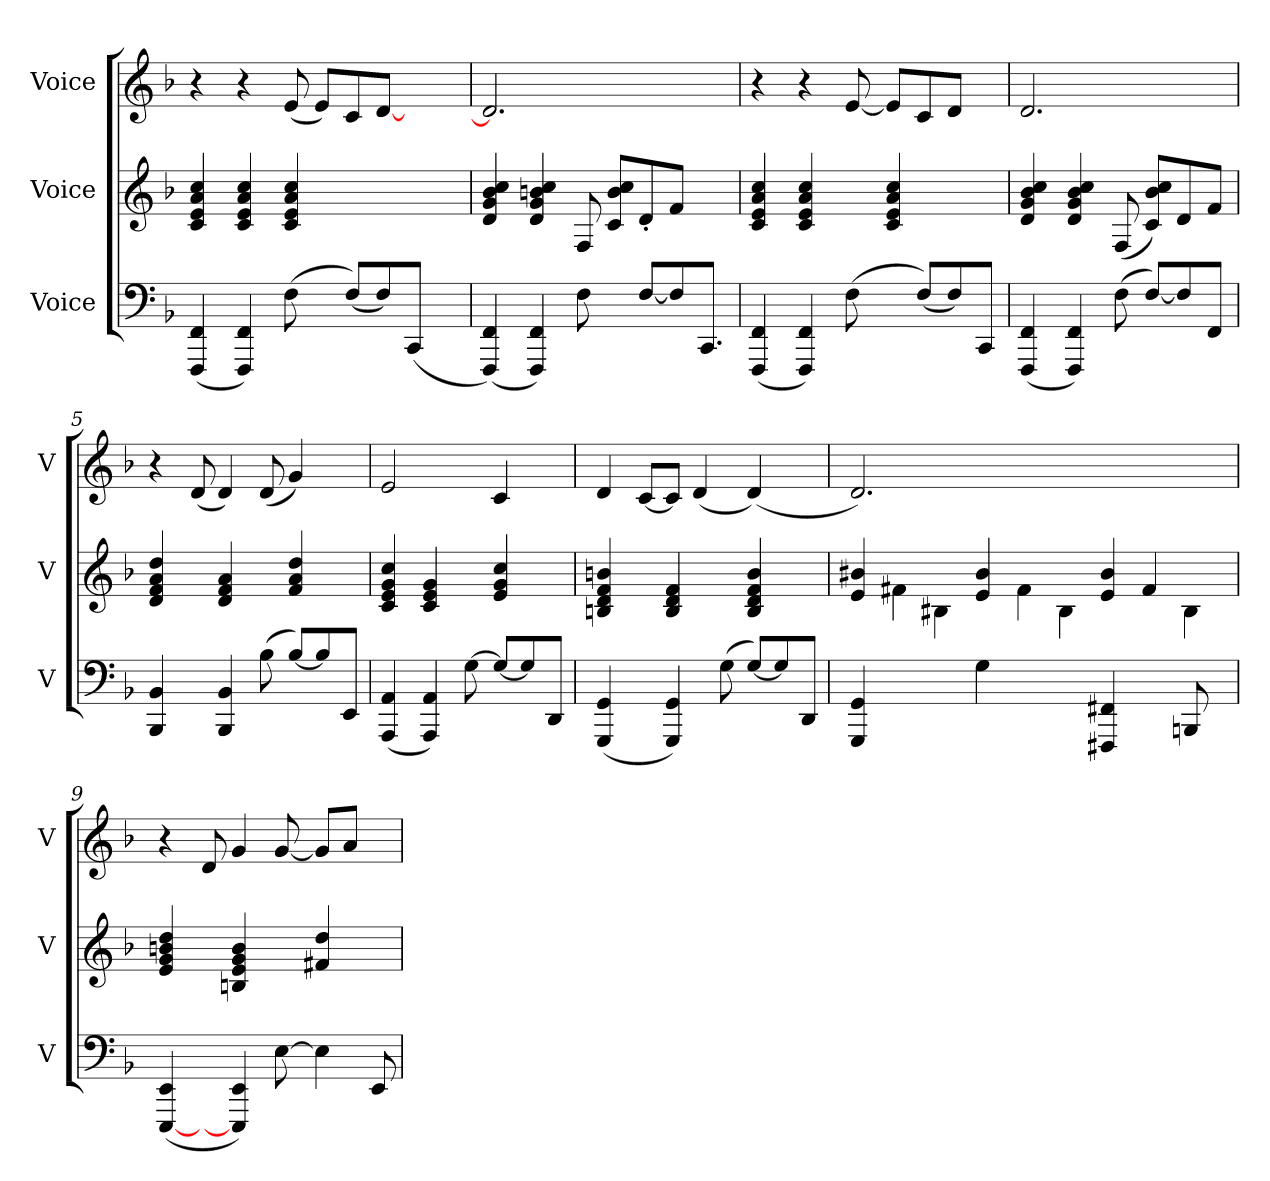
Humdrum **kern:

**kern	**kern	**kern
*part3	*part2	*part1
*staff3	*staff2	*staff1
*I"Voice	*I"Voice	*I"Voice
*I'V	*I'V	*I'V
*clefF4	*clefG2	*clefG2
*k[b-]	*k[b-]	*k[b-]
=1	=1	=1
(<4FFF/ 4FF/	4c/ 4e/ 4a/ 4cc/	4r
4FFF/ 4FF/)	4c/ 4e/ 4a/ 4cc/	4r
(>8F\	4c/ 4e/ 4a/ 4cc/	(<8e/
8ryy	.	8e/L)
(<8F/L)	4ryy	8c/
8F/)	.	[8d/J
(<8CC/J	8ryy	8..ryy
16ryy	16ryy	.
32ryy	32ryy	.
=2	=2	=2
(<4FFF/ 4FF/)	4d/ 4g/ 4b-/ 4cc/	2.d/]
4FFF/ 4FF/)	4d/ 4g/ 4bn/ 4cc/	.
8F\	8F/	.
8ryy	8c/ 8b/ 8cc/L	.
[8F/L	8d'/	4..ryy
8F/]	8f/J	.
8.CC/J	8.ryy	.
=3	=3	=3
(<4FFF/ 4FF/	4c/ 4e/ 4a/ 4cc/	4r
4FFF/ 4FF/)	4c/ 4e/ 4a/ 4cc/	4r
(>8F\	8ryy	[8e/
8ryy	4c/ 4e/ 4a/ 4cc/	8e/L]
(<8F/L)	.	8c/
8F/)	4ryy	8d/J
8CC/J	.	8ryy
!!LO:LB:g=z
=4	=4	=4
(<4FFF/ 4FF/	4d/ 4g/ 4b-/ 4cc/	2.d/
4FFF/ 4FF/)	4d/ 4g/ 4b-/ 4cc/	.
(>8F\	(<8F/	.
[8F/L)	8c/ 8b-/ 8cc/L)	.
8F/]	8d/	4ryy
8FF/J	8f/J	.
=5	=5	=5
4BBB-/ 4BB-/	4d/ 4f/ 4a/ 4dd/	4r
8ryy	8ryy	(<8d/
4BBB-/ 4BB-/	4d/ 4f/ 4a/	4d/)
(>8B-\	8ryy	(<8d/
[8B-/L)	4f/ 4a/ 4dd/	4g/)
8B-/]	.	.
8EE/J	8ryy	8ryy
=6	=6	=6
(<4AAA/ 4AA/	4c/ 4e/ 4g/ 4cc/	2e/
4AAA/ 4AA/)	4c/ 4e/ 4g/	.
[8G\	8ryy	8ryy
8G/L_	4e/ 4g/ 4cc/	4c/
8G/]	.	.
8DD/J	8ryy	8ryy
!!LO:LB:g=z
=7	=7	=7
(<4GGG/ 4GG/	4Bn/ 4d/ 4f/ 4bn/	4d/
8ryy	8ryy	[8c/L
4GGG/ 4GG/)	4B/ 4d/ 4f/	8c/J]
.	.	(<4d/
(>8G\	8ryy	.
[8G/L)	4B/ 4d/ 4f/ 4b/	(<4d/)
8G/]	.	.
8DD/J	8ryy	8ryy
=8	=8	=8
4GGG/ 4GG/	4e/ 4b#X/	2.d/)
2ryy	4f#X\	.
.	4B#X\	.
4G\	4e/ 4b#/	1.ryy
2ryy	4f#\	.
.	4B#\	.
4FFF#X/ 4FF#X/	4e/ 4b#/	.
4ryy	4f#/	.
8BBBn/	4B#\	.
8ryy	.	.
=9	=9	=9
(>[4EEE/ 4EE/	4e/ 4g/ 4bn/ 4dd/	4r
8ryy	8ryy	8d/
4EEE/] 4EE/)	4Bn/ 4e/ 4g/ 4b/	4g/
[8E\	8ryy	[8g/
4E\]	4f#X/ 4dd/	8g/L]
.	.	8a/J
8EE/	8ryy	8ryy
=	=	=
*-	*-	*-
